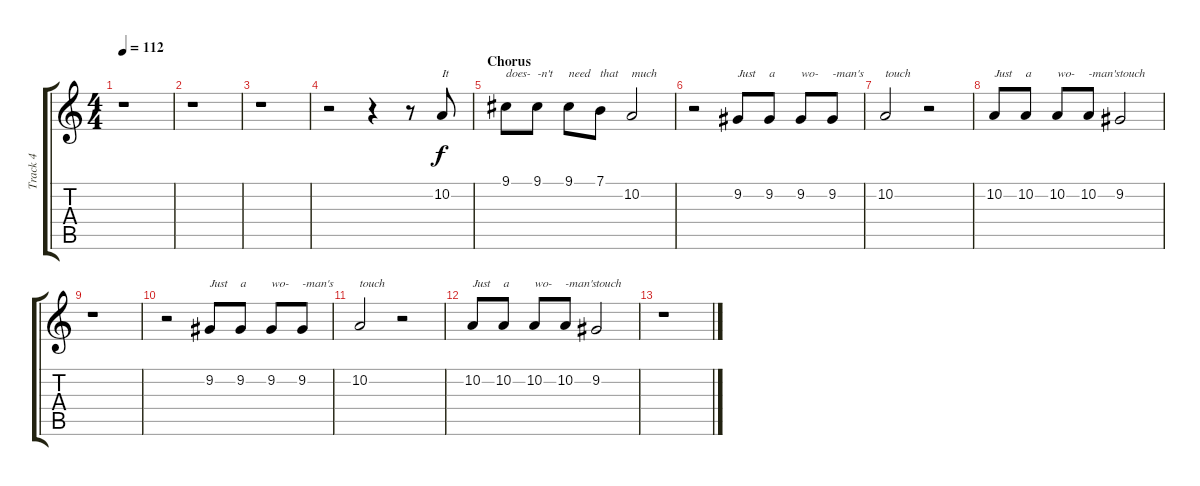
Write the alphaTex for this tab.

\track ("Track 4" "Track 4") {instrument steeldrums}
\staff {score tabs}
\tuning (E4 B3 G3 D3 A2 E2) {hide}
\ts (4 4)
\tempo 112
\clef g2
\ks c
r.1{dy f} |
r.1 |
r.1 |
r.2 r.4 r.8 10.2.8{txt "It"} |
\section ("" "Chorus")
9.1.8{txt "does-"} 9.1.8{txt "-n't"} 9.1.8{txt "need"} 7.1.8{txt "that"} 10.2.2{txt "much"} |
r.2 9.2.8{txt "Just"} 9.2.8{txt "a"} 9.2.8{txt "wo-"} 9.2.8{txt "-man's"} |
10.2.2{txt "touch"} r.2 |
10.2.8{txt "Just"} 10.2.8{txt "a"} 10.2.8{txt "wo-"} 10.2.8{txt "-man's"} 9.2.2{txt "touch"} |
r.1 |
r.2 9.2.8{txt "Just"} 9.2.8{txt "a"} 9.2.8{txt "wo-"} 9.2.8{txt "-man's"} |
10.2.2{txt "touch"} r.2 |
10.2.8{txt "Just"} 10.2.8{txt "a"} 10.2.8{txt "wo-"} 10.2.8{txt "-man's"} 9.2.2{txt "touch"} |
r.1
